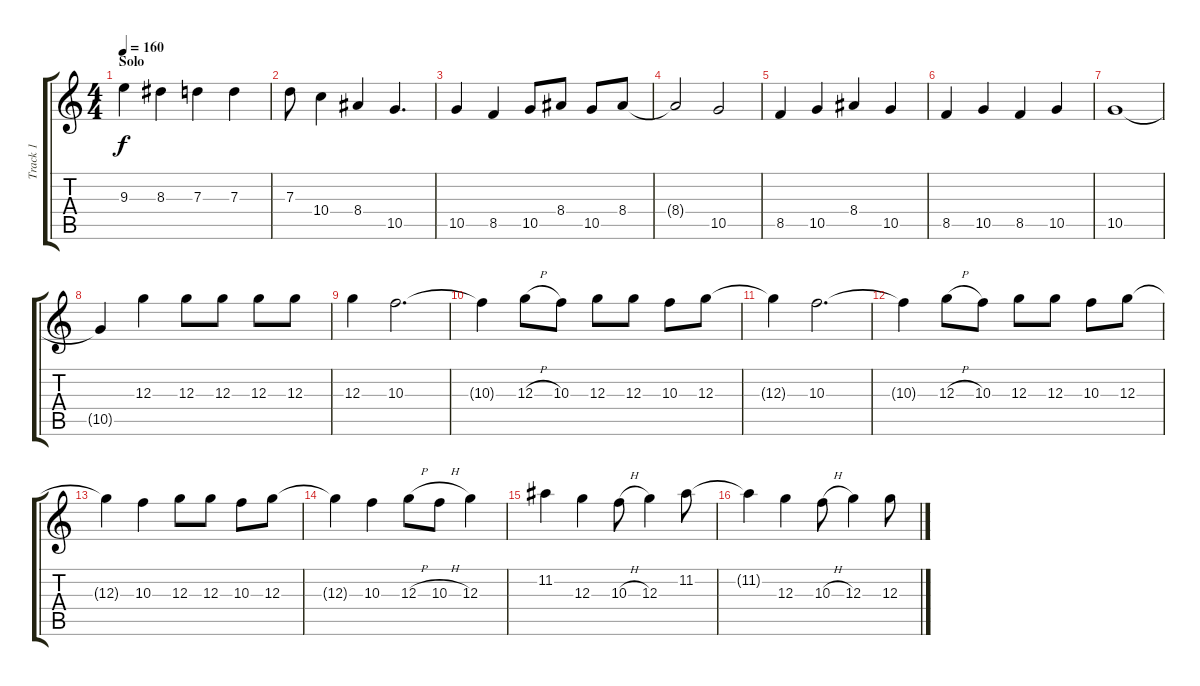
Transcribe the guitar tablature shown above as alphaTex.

\track ("Track 1" "Track 1") {instrument electricguitarclean}
\staff {score tabs}
\tuning (E4 B3 G3 D3 A2 E2) {hide}
\ts (4 4)
\section ("" "Solo")
\tempo 160
\clef g2
\ks c
9.3.4{dy f} 8.3.4 7.3.4 7.3.4 |
7.3.8 10.4.4 8.4.4 10.5.4{d} |
10.5.4 8.5.4 10.5.8 8.4.8 10.5.8 8.4.8 |
8.4{t}.2 10.5.2 |
8.5.4 10.5.4 8.4.4 10.5.4 |
8.5.4 10.5.4 8.5.4 10.5.4 |
10.5.1 |
10.5{t}.4 12.3.4 12.3.8 12.3.8 12.3.8 12.3.8 |
12.3.4 10.3.2{d} |
10.3{t}.4 12.3{h}.8 10.3.8 12.3.8 12.3.8 10.3.8 12.3.8 |
12.3{t}.4 10.3.2{d} |
10.3{t}.4 12.3{h}.8 10.3.8 12.3.8 12.3.8 10.3.8 12.3.8 |
12.3{t}.4 10.3.4 12.3.8 12.3.8 10.3.8 12.3.8 |
12.3{t}.4 10.3.4 12.3{h}.8 10.3{h}.8 12.3.4 |
11.2.4 12.3.4 10.3{h}.8 12.3.4 11.2.8 |
11.2{t}.4 12.3.4 10.3{h}.8 12.3.4 12.3.8
